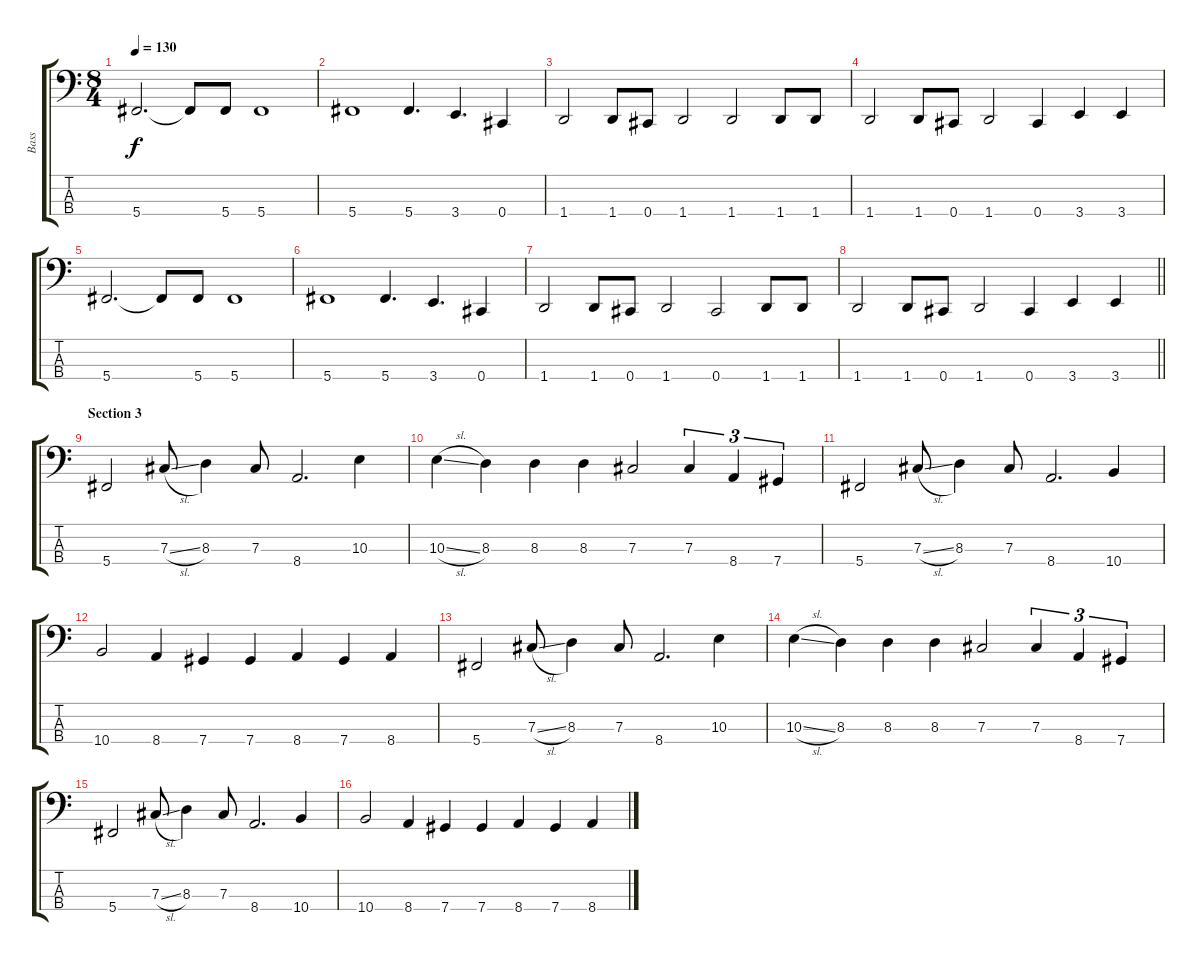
\track ("Bass" "Bass") {instrument electricbasspick}
\staff {score tabs}
\tuning (E2 B1 Gb1 Db1) {hide}
\ts (8 4)
\tempo 130
\clef f4
\ks c
5.4.2{d dy f} 5.4{t}.8 5.4.8 5.4.1 |
5.4.1 5.4.4{d} 3.4.4{d} 0.4.4 |
1.4.2 1.4.8 0.4.8 1.4.2 1.4.2 1.4.8 1.4.8 |
1.4.2 1.4.8 0.4.8 1.4.2 0.4.4 3.4.4 3.4.4 |
5.4.2{d} 5.4{t}.8 5.4.8 5.4.1 |
5.4.1 5.4.4{d} 3.4.4{d} 0.4.4 |
1.4.2 1.4.8 0.4.8 1.4.2 0.4.2 1.4.8 1.4.8 |
\barLineRight lightlight
1.4.2 1.4.8 0.4.8 1.4.2 0.4.4 3.4.4 3.4.4 |
\section ("" "Section 3")
5.4.2 7.3{sl}.8 8.3.4 7.3.8 8.4.2{d} 10.3.4 |
10.3{sl}.4 8.3.4 8.3.4 8.3.4 7.3.2 7.3.4{tu (3 2)} 8.4.4{tu (3 2)} 7.4.4{tu (3 2)} |
5.4.2 7.3{sl}.8 8.3.4 7.3.8 8.4.2{d} 10.4.4 |
10.4.2 8.4.4 7.4.4 7.4.4 8.4.4 7.4.4 8.4.4 |
5.4.2 7.3{sl}.8 8.3.4 7.3.8 8.4.2{d} 10.3.4 |
10.3{sl}.4 8.3.4 8.3.4 8.3.4 7.3.2 7.3.4{tu (3 2)} 8.4.4{tu (3 2)} 7.4.4{tu (3 2)} |
5.4.2 7.3{sl}.8 8.3.4 7.3.8 8.4.2{d} 10.4.4 |
10.4.2 8.4.4 7.4.4 7.4.4 8.4.4 7.4.4 8.4.4
